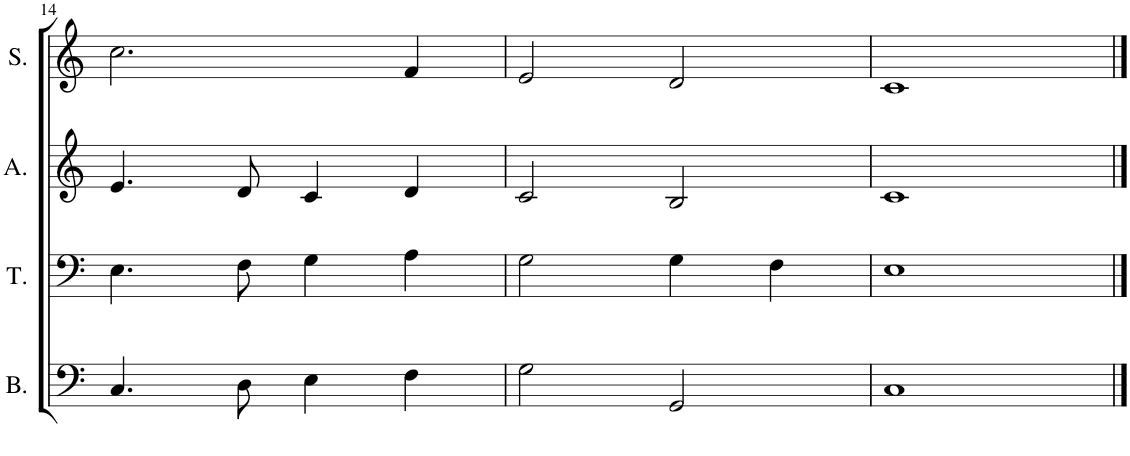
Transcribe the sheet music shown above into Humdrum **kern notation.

**kern	**kern	**kern	**kern
*part4	*part3	*part2	*part1
*staff4	*staff3	*staff2	*staff1
*I"Bass	*I"Tenor	*I"Alto	*I"Soprano
*I'B.	*I'T.	*I'A.	*I'S.
!!LO:PB:g=z
*clefF4	*clefF4	*clefG2	*clefG2
*k[]	*k[]	*k[]	*k[]
*M2/2	*M2/2	*M2/2	*M2/2
=14	=14	=14	=14
4.C/	4.E\	4.e/	2.cc\
8D\	8F\	8d/	.
4E\	4G\	4c/	.
4F\	4A\	4d/	4f/
=15	=15	=15	=15
2G\	2G\	2c/	2e/
2GG/	4G\	2B/	2d/
.	4F\	.	.
=16	=16	=16	=16
1C	1E	1c	1c
==	==	==	==
*-	*-	*-	*-
